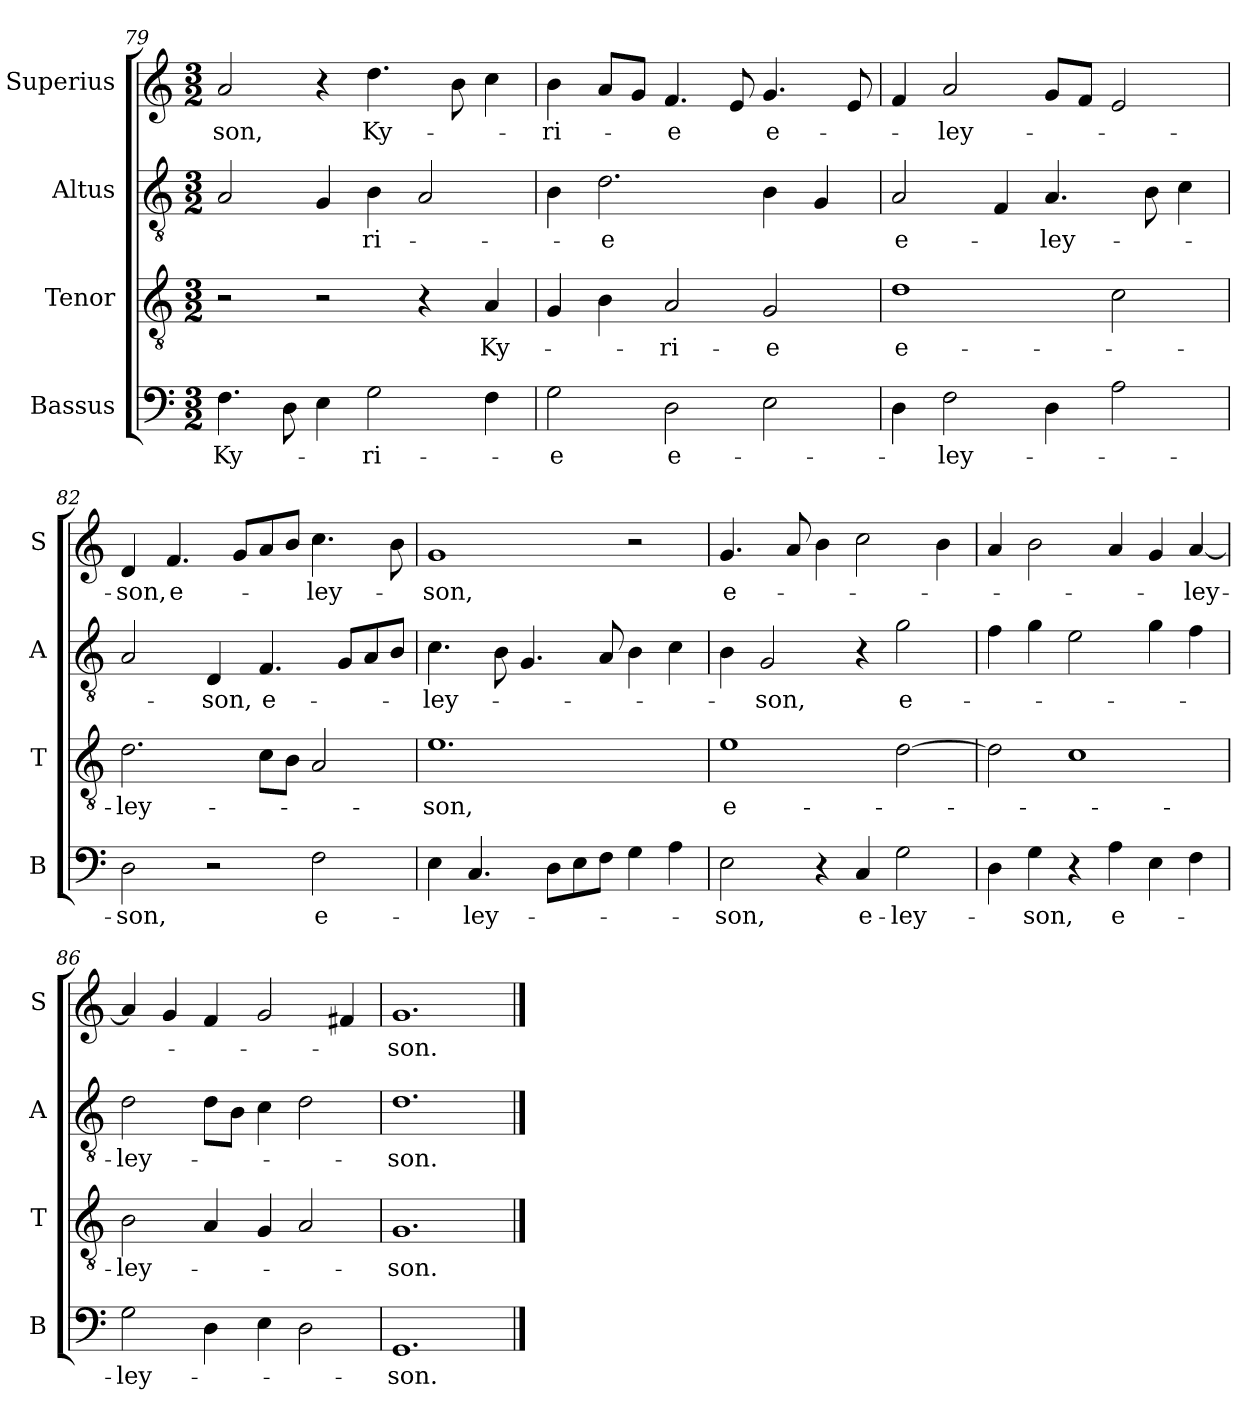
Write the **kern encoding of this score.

**kern	**text	**kern	**text	**kern	**text	**kern	**text
*part4	*part4	*part3	*part3	*part2	*part2	*part1	*part1
*staff4	*staff4	*staff3	*staff3	*staff2	*staff2	*staff1	*staff1
*I"Bassus	*	*I"Tenor	*	*I"Altus	*	*I"Superius	*
*I'B	*	*I'T	*	*I'A	*	*I'S	*
*clefF4	*	*clefGv2	*	*clefGv2	*	*clefG2	*
*k[]	*	*k[]	*	*k[]	*	*k[]	*
*M3/2	*	*M3/2	*	*M3/2	*	*M3/2	*
=79	=79	=79	=79	=79	=79	=79	=79
!	!LO:LY:i	!	!	!	!	!	!LO:LY:i
4.F	Ky-	2r	.	2A	.	2a	-son,
8D	.	.	.	.	.	.	.
4E	.	2r	.	4G	.	4r	.
!	!LO:LY:i	!	!	!	!LO:LY:i	!	!LO:LY:i
2G	-ri-	.	.	4B	-ri-	4.dd	Ky-
.	.	4r	.	2A	.	.	.
.	.	.	.	.	.	8b	.
!	!	!	!LO:LY:i	!	!	!	!
4F	.	4A	Ky-	.	.	4cc	.
=80	=80	=80	=80	=80	=80	=80	=80
!	!LO:LY:i	!	!	!	!	!	!LO:LY:i
2G	-e	4G	.	4B	.	4b	-ri-
!	!	!	!	!	!LO:LY:i	!	!
.	.	4B	.	2.d	-e	8aL	.
.	.	.	.	.	.	8gJ	.
!	!LO:LY:i	!	!LO:LY:i	!	!	!	!LO:LY:i
2D	e-	2A	-ri-	.	.	4.f	-e
.	.	.	.	.	.	8e	.
!	!	!	!LO:LY:i	!	!	!	!LO:LY:i
2E	.	2G	-e	4B	.	4.g	e-
.	.	.	.	4G	.	.	.
.	.	.	.	.	.	8e	.
=81	=81	=81	=81	=81	=81	=81	=81
!	!	!	!LO:LY:i	!	!LO:LY:i	!	!
4D	.	1d	e-	2A	e-	4f	.
!	!LO:LY:i	!	!	!	!	!	!LO:LY:i
2F	-ley-	.	.	.	.	2a	-ley-
.	.	.	.	4F	.	.	.
!	!	!	!	!	!LO:LY:i	!	!
4D	.	.	.	4.A	-ley-	8gL	.
.	.	.	.	.	.	8fJ	.
2A	.	2c	.	.	.	2e	.
.	.	.	.	8B	.	.	.
.	.	.	.	4c	.	.	.
=82	=82	=82	=82	=82	=82	=82	=82
!	!LO:LY:i	!	!LO:LY:i	!	!	!	!LO:LY:i
2D	-son,	2.d	-ley-	2A	.	4d	-son,
!	!	!	!	!	!	!	!LO:LY:i
.	.	.	.	.	.	4.f	e-
!	!	!	!	!	!LO:LY:i	!	!
2r	.	.	.	4D	-son,	.	.
.	.	.	.	.	.	8gL	.
!	!	!	!	!	!LO:LY:i	!	!
.	.	8cL	.	4.F	e-	8a	.
.	.	8BJ	.	.	.	8bJ	.
!	!LO:LY:i	!	!	!	!	!	!LO:LY:i
2F	e-	2A	.	.	.	4.cc	-ley-
.	.	.	.	8GL	.	.	.
.	.	.	.	8A	.	.	.
.	.	.	.	8BJ	.	8b	.
=83	=83	=83	=83	=83	=83	=83	=83
!	!	!	!LO:LY:i	!	!LO:LY:i	!	!LO:LY:i
4E	.	1.e	-son,	4.c	-ley-	1g	-son,
!	!LO:LY:i	!	!	!	!	!	!
4.C	-ley-	.	.	.	.	.	.
.	.	.	.	8B	.	.	.
.	.	.	.	4.G	.	.	.
8DL	.	.	.	.	.	.	.
8E	.	.	.	.	.	.	.
8FJ	.	.	.	8A	.	.	.
4G	.	.	.	4B	.	2r	.
4A	.	.	.	4c	.	.	.
=84	=84	=84	=84	=84	=84	=84	=84
!	!LO:LY:i	!	!	!	!	!	!LO:LY:i
2E	-son,	1e	e-	4B	.	4.g	e-
!	!	!	!	!	!LO:LY:i	!	!
.	.	.	.	2G	-son,	.	.
.	.	.	.	.	.	8a	.
4r	.	.	.	.	.	4b	.
!	!LO:LY:i	!	!	!	!	!	!
4C	e-	.	.	4r	.	2cc	.
!	!LO:LY:i	!	!	!	!LO:LY:i	!	!
2G	-ley-	[2d	.	2g	e-	.	.
.	.	.	.	.	.	4b	.
=85	=85	=85	=85	=85	=85	=85	=85
4D	.	2d]	.	4f	.	4a	.
!	!LO:LY:i	!	!	!	!	!	!
4G	-son,	.	.	4g	.	2b	.
4r	.	1c	.	2e	.	.	.
4A	e-	.	.	.	.	4a	.
4E	.	.	.	4g	.	4g	.
4F	.	.	.	4f	.	[4a	-ley-
=86	=86	=86	=86	=86	=86	=86	=86
2G	-ley-	2B	-ley-	2d	-ley-	4a]	.
.	.	.	.	.	.	4g	.
4D	.	4A	.	8dL	.	4f	.
.	.	.	.	8BJ	.	.	.
4E	.	4G	.	4c	.	2g	.
2D	.	2A	.	2d	.	.	.
.	.	.	.	.	.	4f#X	.
=87	=87	=87	=87	=87	=87	=87	=87
1.GG	-son.	1.G	-son.	1.d	-son.	1.g	-son.
==	==	==	==	==	==	==	==
*-	*-	*-	*-	*-	*-	*-	*-
